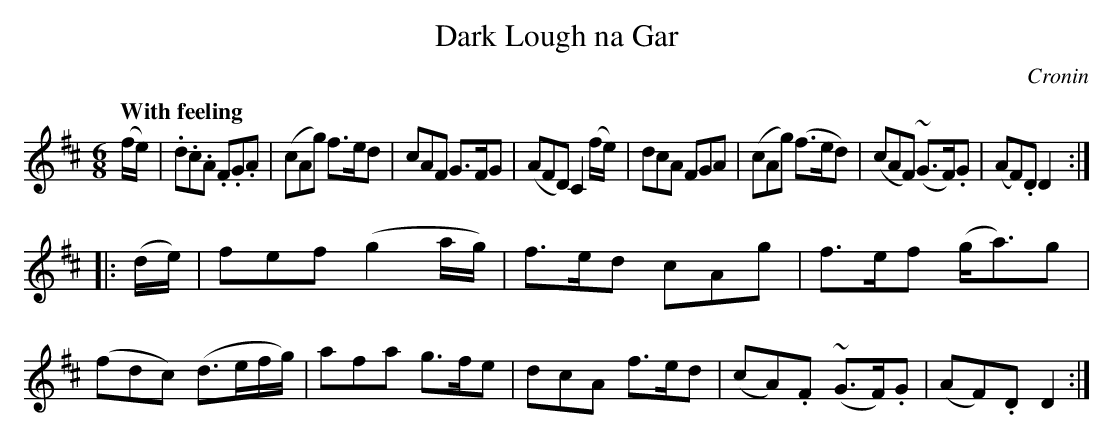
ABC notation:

X:1
T: Dark Lough na Gar
O: Cronin
Q: "With feeling"
M: 6/8
L: 1/8
K: D
   (f/e/) | .d.c.A .F.G.A | (cAg)  f>ed  |  cAF    G>FG   | (AFD)  C2 \
   (f/e/) |  dcA    FGA   | (cAg) (f>ed) | (cAF) (~G>F).G | (AF).D D2 :|
|: (d/e/) | fef (g2a/g/) | f>ed cAg | f>ef (g<a)g | (fdc) (d3/e/f/g/) \
          | afa g>fe | dcA f>ed | (cA).F (~G>F).G | (AF).D D2 :|
